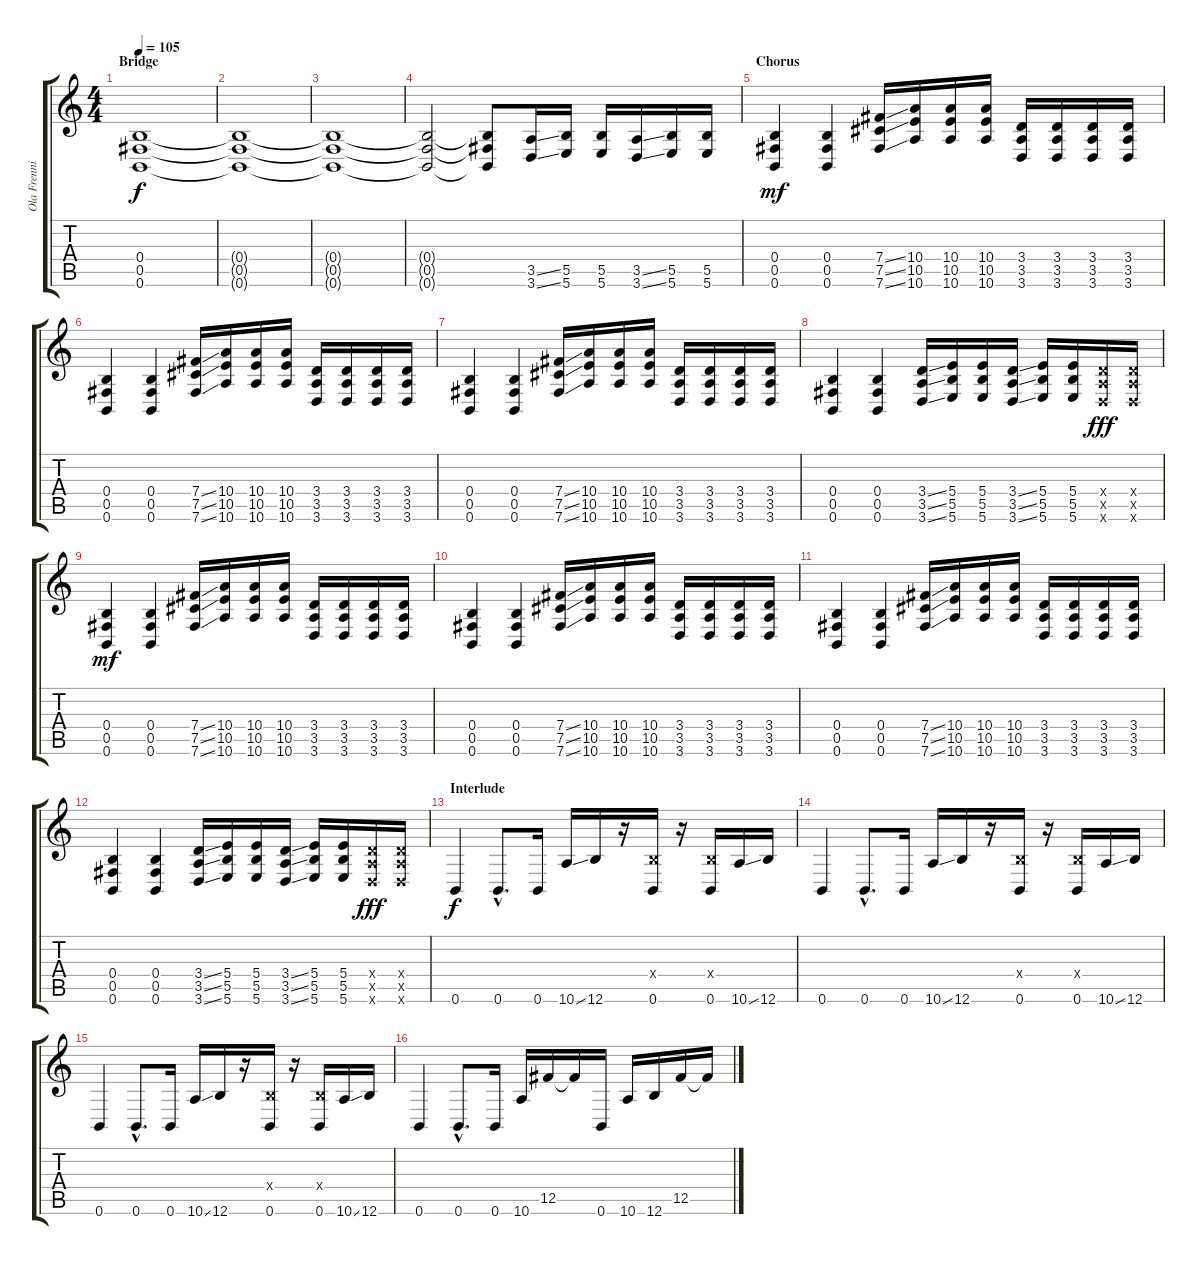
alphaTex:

\track ("Ola Frenning" "Ola Frenni") {instrument distortionguitar}
\staff {score tabs}
\tuning (Db4 Ab3 E3 B2 Gb2 B1) {hide}
\ts (4 4)
\section ("" "Bridge")
\tempo 105
\clef g2
\ks c
(0.4 0.5 0.6).1{dy f} |
(0.4{t} 0.5{t} 0.6{t}).1 |
(0.4{t} 0.5{t} 0.6{t}).1 |
(0.4{t} 0.5{t} 0.6{t}).2 (0.4{t} 0.5{t} 0.6{t}).8 (3.5{ss} 3.6{ss}).16 (5.5 5.6).16 (5.5 5.6).16 (3.5{ss} 3.6{ss}).16 (5.5 5.6).16 (5.5 5.6).16 |
\section ("" "Chorus")
(0.4 0.5 0.6).4{dy mf} (0.4 0.5 0.6).4 (7.4{ss} 7.5{ss} 7.6{ss}).16 (10.4 10.5 10.6).16 (10.4 10.5 10.6).16 (10.4 10.5 10.6).16 (3.4 3.5 3.6).16 (3.4 3.5 3.6).16 (3.4 3.5 3.6).16 (3.4 3.5 3.6).16 |
(0.4 0.5 0.6).4 (0.4 0.5 0.6).4 (7.4{ss} 7.5{ss} 7.6{ss}).16 (10.4 10.5 10.6).16 (10.4 10.5 10.6).16 (10.4 10.5 10.6).16 (3.4 3.5 3.6).16 (3.4 3.5 3.6).16 (3.4 3.5 3.6).16 (3.4 3.5 3.6).16 |
(0.4 0.5 0.6).4 (0.4 0.5 0.6).4 (7.4{ss} 7.5{ss} 7.6{ss}).16 (10.4 10.5 10.6).16 (10.4 10.5 10.6).16 (10.4 10.5 10.6).16 (3.4 3.5 3.6).16 (3.4 3.5 3.6).16 (3.4 3.5 3.6).16 (3.4 3.5 3.6).16 |
(0.4 0.5 0.6).4 (0.4 0.5 0.6).4 (3.4{ss} 3.5{ss} 3.6{ss}).16 (5.4 5.5 5.6).16 (5.4 5.5 5.6).16 (3.4{ss} 3.5{ss} 3.6{ss}).16 (5.4 5.5 5.6).16 (5.4 5.5 5.6).16 (3.4{x} 3.5{x} 3.6{x}).16{dy fff} (3.4{x} 3.5{x} 3.6{x}).16 |
(0.4 0.5 0.6).4{dy mf} (0.4 0.5 0.6).4 (7.4{ss} 7.5{ss} 7.6{ss}).16 (10.4 10.5 10.6).16 (10.4 10.5 10.6).16 (10.4 10.5 10.6).16 (3.4 3.5 3.6).16 (3.4 3.5 3.6).16 (3.4 3.5 3.6).16 (3.4 3.5 3.6).16 |
(0.4 0.5 0.6).4 (0.4 0.5 0.6).4 (7.4{ss} 7.5{ss} 7.6{ss}).16 (10.4 10.5 10.6).16 (10.4 10.5 10.6).16 (10.4 10.5 10.6).16 (3.4 3.5 3.6).16 (3.4 3.5 3.6).16 (3.4 3.5 3.6).16 (3.4 3.5 3.6).16 |
(0.4 0.5 0.6).4 (0.4 0.5 0.6).4 (7.4{ss} 7.5{ss} 7.6{ss}).16 (10.4 10.5 10.6).16 (10.4 10.5 10.6).16 (10.4 10.5 10.6).16 (3.4 3.5 3.6).16 (3.4 3.5 3.6).16 (3.4 3.5 3.6).16 (3.4 3.5 3.6).16 |
(0.4 0.5 0.6).4 (0.4 0.5 0.6).4 (3.4{ss} 3.5{ss} 3.6{ss}).16 (5.4 5.5 5.6).16 (5.4 5.5 5.6).16 (3.4{ss} 3.5{ss} 3.6{ss}).16 (5.4 5.5 5.6).16 (5.4 5.5 5.6).16 (3.4{x} 3.5{x} 3.6{x}).16{dy fff} (3.4{x} 3.5{x} 3.6{x}).16 |
\section ("" "Interlude ")
0.6.4{dy f} 0.6{hac}.8{d} 0.6.16 10.6{ss}.16 12.6.16 r.16 (0.4{x} 0.6).16 r.16 (0.4{x} 0.6).16 10.6{ss}.16 12.6.16 |
0.6.4 0.6{hac}.8{d} 0.6.16 10.6{ss}.16 12.6.16 r.16 (0.4{x} 0.6).16 r.16 (0.4{x} 0.6).16 10.6{ss}.16 12.6.16 |
0.6.4 0.6{hac}.8{d} 0.6.16 10.6{ss}.16 12.6.16 r.16 (0.4{x} 0.6).16 r.16 (0.4{x} 0.6).16 10.6{ss}.16 12.6.16 |
0.6.4 0.6{hac}.8{d} 0.6.16 10.6.16 12.5.16 12.5{t}.16 0.6.16 10.6.16 12.6.16 12.5.16 12.5{t}.16
